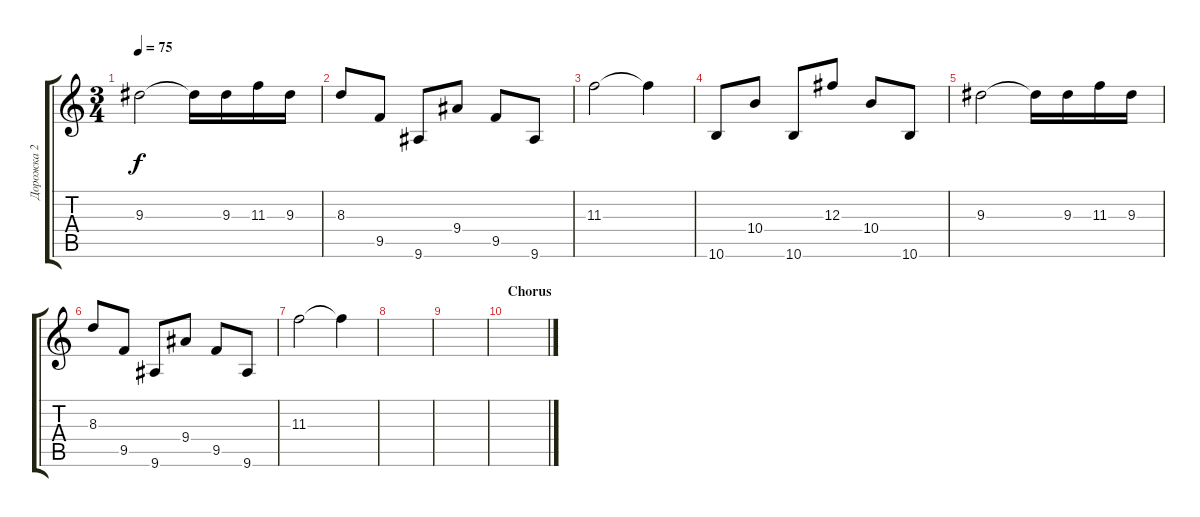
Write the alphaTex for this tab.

\track ("Дорожка 2" "Дорожка 2") {instrument electricguitarjazz}
\staff {score tabs}
\tuning (Eb4 Bb3 Gb3 Db3 Ab2 Db2) {hide}
\ts (3 4)
\tempo 75
\clef g2
\ks c
9.3.2{dy f} 9.3{t}.16 9.3.16 11.3.16 9.3.16 |
8.3.8 9.5.8 9.6.8 9.4.8 9.5.8 9.6.8 |
11.3.2 11.3{t}.4 |
10.6.8 10.4.8 10.6.8 12.3.8 10.4.8 10.6.8 |
9.3.2 9.3{t}.16 9.3.16 11.3.16 9.3.16 |
8.3.8 9.5.8 9.6.8 9.4.8 9.5.8 9.6.8 |
11.3.2 11.3{t}.4 |
|
|
\section ("" "Chorus")
